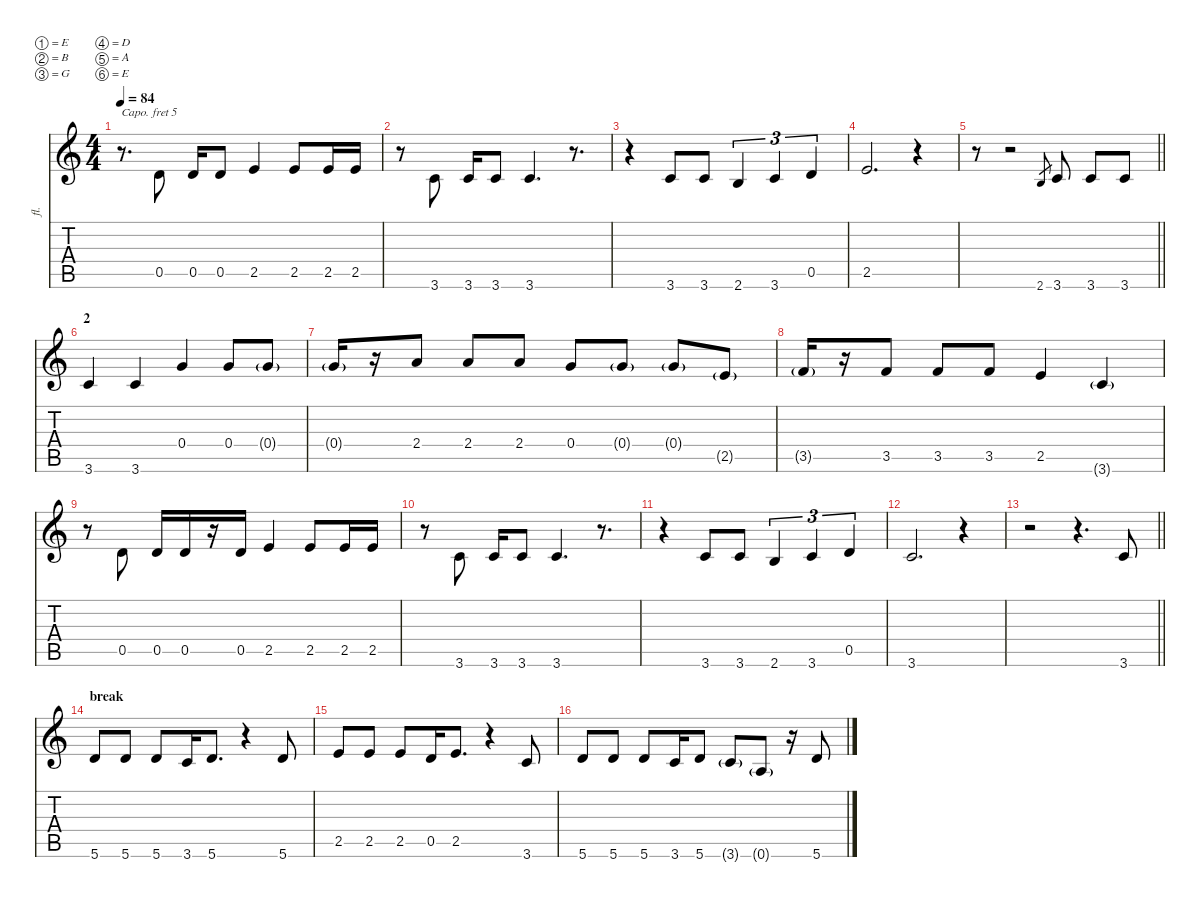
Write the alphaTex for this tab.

\defaultSystemsLayout 4
\hideDynamics
\bracketExtendMode nobrackets
\otherSystemsTrackNameOrientation horizontal
\track ("Voice octave up (capo 5)" "fl.") {instrument panflute}
\staff {score tabs}
\capo 5
\tuning (E5 B4 G4 D4 A3 E3)
\ts (4 4)
\tempo 84
\clef g2
\ks c
r.8{d dy f beam Down} 0.5.8{beam Up} 0.5.16{beam Up} 0.5.8{beam Up} 2.5.4{beam Up} 2.5.8{beam Up} 2.5.16{beam Up} 2.5.16{beam Up} |
r.8{beam Down} 3.6.8{beam Up} 3.6.16{beam Up} 3.6.8{beam Up} 3.6.4{d beam Up} r.8{d beam Up} |
r.4{beam Down} 3.6.8{beam Up} 3.6.8{beam Up} 2.6.4{tu (3 2) beam Up} 3.6.4{tu (3 2) beam Up} 0.5.4{tu (3 2) beam Up} |
2.5.2{d beam Up} r.4{beam Up} |
\barLineRight lightlight
r.8{beam Down} r.2{beam Down} 2.6.8{gr dy mf beam Up} 3.6.8{dy f beam Up} 3.6.8{beam Up} 3.6.8{beam Up} |
\section ("" "2")
3.6.4{beam Up} 3.6.4{beam Up} 0.4.4{beam Up} 0.4.8{beam Up} 0.4{g}.8{beam Up} |
0.4{g}.16{beam Up} r.16{beam Up} 2.4.8{beam Up} 2.4.8{beam Up} 2.4.8{beam Up} 0.4.8{beam Up} 0.4{g}.8{beam Up} 0.4{g}.8{beam Up} 2.5{g}.8{beam Up} |
3.5{g}.16{beam Up} r.16{beam Up} 3.5.8{beam Up} 3.5.8{beam Up} 3.5.8{beam Up} 2.5.4{beam Up} 3.6{g}.4{beam Up} |
r.8{beam Down} 0.5.8{beam Up} 0.5.16{beam Up} 0.5.16{beam Up} r.16{beam Up} 0.5.16{beam Up} 2.5.4{beam Up} 2.5.8{beam Up} 2.5.16{beam Up} 2.5.16{beam Up} |
r.8{beam Down} 3.6.8{beam Up} 3.6.16{beam Up} 3.6.8{beam Up} 3.6.4{d beam Up} r.8{d beam Up} |
r.4{beam Down} 3.6.8{beam Up} 3.6.8{beam Up} 2.6.4{tu (3 2) beam Up} 3.6.4{tu (3 2) beam Up} 0.5.4{tu (3 2) beam Up} |
3.6.2{d beam Up} r.4{beam Up} |
\barLineRight lightlight
r.2{beam Down} r.4{d beam Down} 3.6.8{beam Up} |
\section ("" "break")
5.6.8{beam Up} 5.6.8{beam Up} 5.6.8{beam Up} 3.6.16{beam Up} 5.6.8{d beam Up} r.4{beam Up} 5.6.8{beam Up} |
2.5.8{beam Up} 2.5.8{beam Up} 2.5.8{beam Up} 0.5.16{beam Up} 2.5.8{d beam Up} r.4{beam Up} 3.6.8{beam Up} |
5.6.8{beam Up} 5.6.8{beam Up} 5.6.8{beam Up} 3.6.16{beam Up} 5.6.8{beam Up} 3.6{g}.8{beam Up} 0.6{g}.8{beam Up} r.16{beam Up} 5.6.8{beam Up}
